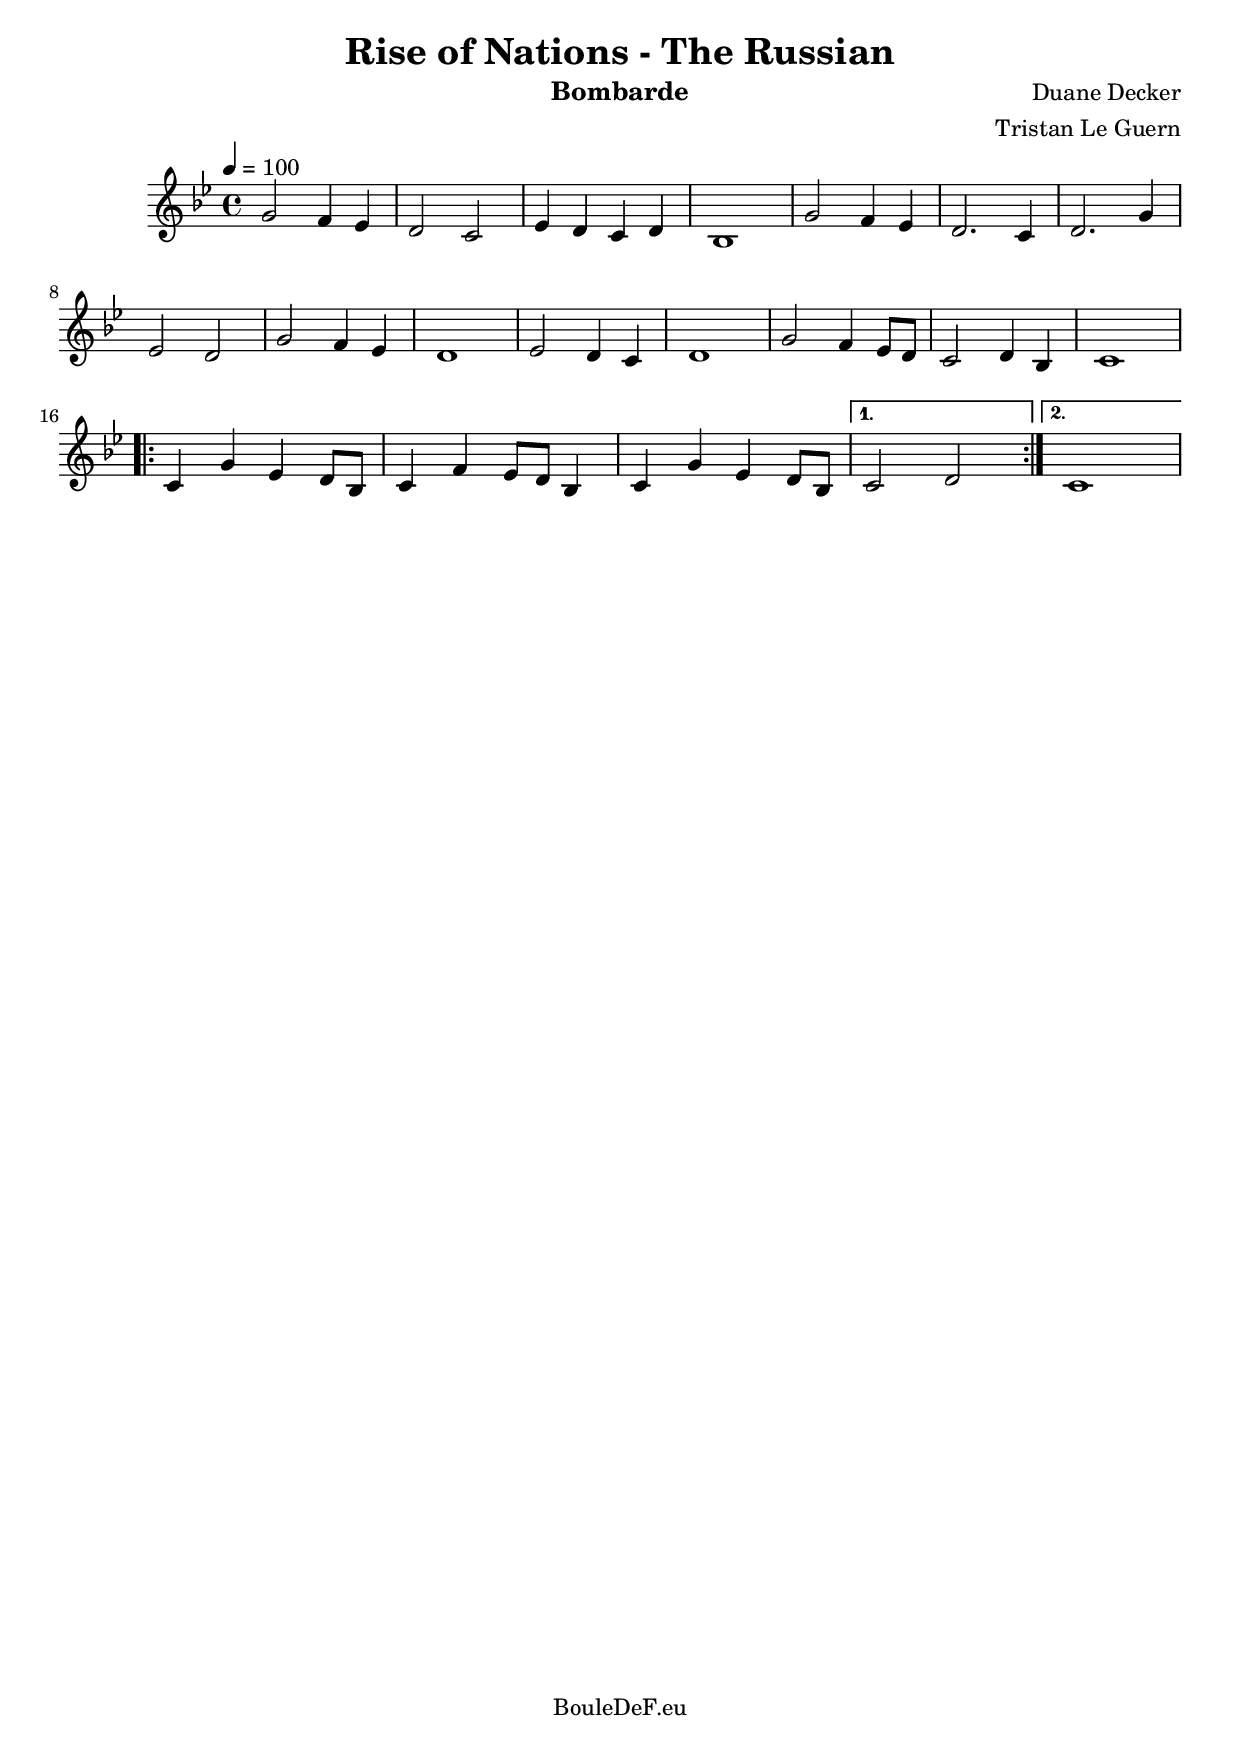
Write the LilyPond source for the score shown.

\version "2.16.0"
\include "italiano.ly"

\header {
	title = "Rise of Nations - The Russian"
	composer = "Duane Decker"
	arranger = "Tristan Le Guern"
	instrument = "Bombarde"
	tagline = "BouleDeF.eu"
}

therussian = \relative si {
	\clef treble
	\key sib \major
	\time 4/4
	\tempo 4 = 100

	sol'2 fa4 mib
	| re2 do
	| mib4 re do re
	| sib1
	| sol'2 fa4 mib
	| re2. do4
	| re2. sol4
	| mib2 re
	| sol2 fa4 mib
	| re1
	| mib2 re4 do
	| re1
	| sol2 fa4 mib8 re8
	| do2 re4 sib
	| do1
	\break

	\repeat volta 2 {
		do4 sol' mib re8 sib
		| do4 fa mib8 re sib4
		| do sol' mib re8 sib
	}
	\alternative {
		{| do2 re2}
		{| do1}
	}
}

\score {
	\new Staff {
		\clef "treble" \therussian
	}
	\layout {}
}

\score {
	\new Staff \with {midiInstrument=#"oboe"} {
		\unfoldRepeats { \therussian }
	}
	\midi {}
}
